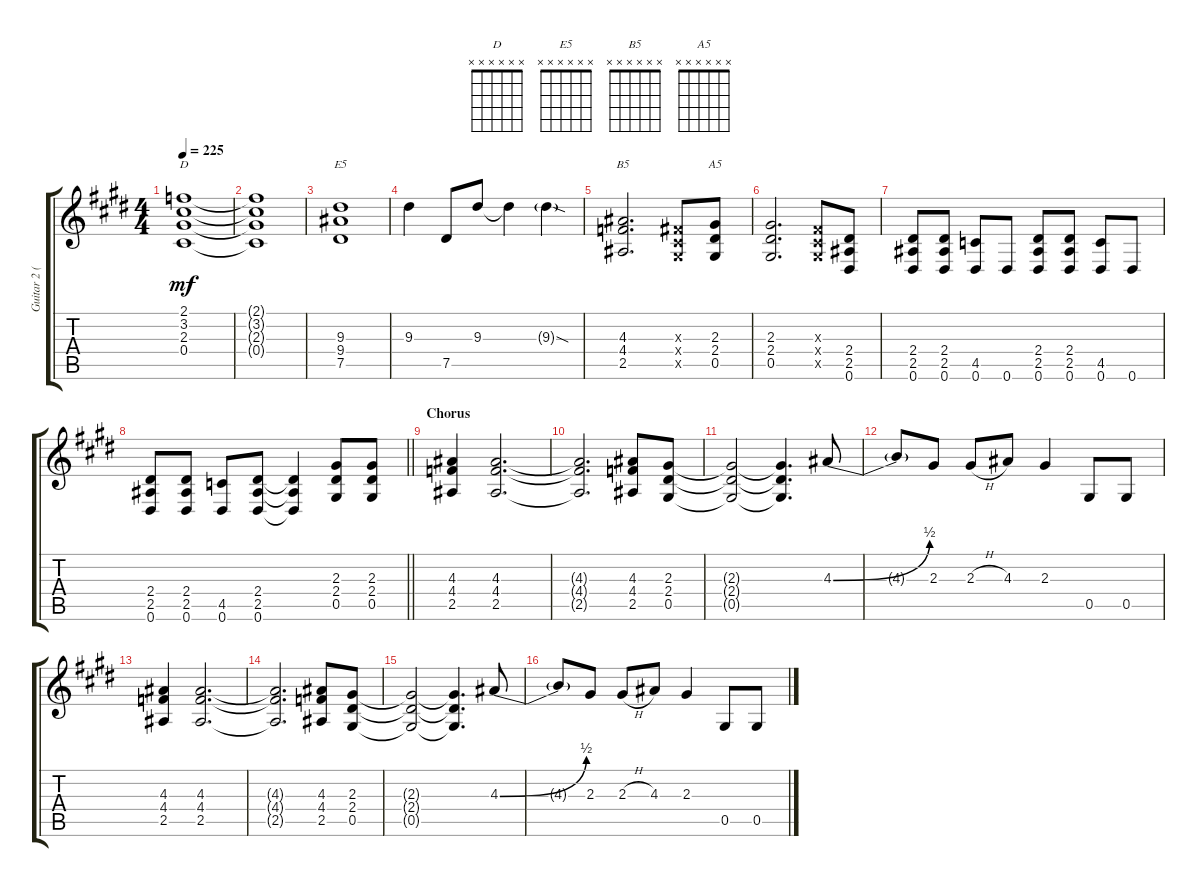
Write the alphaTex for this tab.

\track ("Guitar 2 (Izzy)" "Guitar 2 (") {instrument overdrivenguitar}
\staff {score tabs}
\tuning (Eb4 Bb3 Gb3 Db3 Ab2 Eb2) {hide}
\chord ("D" x x x x x x)
\chord ("E5" x x x x x x)
\chord ("B5" x x x x x x)
\chord ("A5" x x x x x x)
\ts (4 4)
\tempo 225
\clef g2
\ks e
(2.1 3.2 2.3 0.4).1{ch "D" dy mf} |
(2.1{t} 3.2{t} 2.3{t} 0.4{t}).1 |
(9.3 9.4 7.5).1{ch "E5"} |
9.3.4 7.5.8 9.3.8 9.3{t}.4 9.3{sod g}.4 |
(4.3 4.4 2.5).2{d ch "B5"} (0.3{x} 0.4{x} 0.5{x}).8 (2.3 2.4 0.5).8{ch "A5"} |
(2.3 2.4 0.5).2{d} (0.3{x} 0.4{x} 0.5{x}).8 (2.4 2.5 0.6).8 |
(2.4 2.5 0.6).8 (2.4 2.5 0.6).8 (4.5 0.6).8 0.6.8 (2.4 2.5 0.6).8 (2.4 2.5 0.6).8 (4.5 0.6).8 0.6.8 |
\barLineRight lightlight
(2.4 2.5 0.6).8 (2.4 2.5 0.6).8 (4.5 0.6).8 (2.4 2.5 0.6).8 (2.4{t} 2.5{t} 0.6{t}).4 (2.3 2.4 0.5).8 (2.3 2.4 0.5).8 |
\section ("" "Chorus")
(4.3 4.4 2.5).4 (4.3 4.4 2.5).2{d} |
(4.3{t} 4.4{t} 2.5{t}).2{d} (4.3 4.4 2.5).8 (2.3 2.4 0.5).8 |
(2.3{t} 2.4{t} 0.5{t}).2 (2.3{t} 2.4{t} 0.5{t}).4{d} 4.3{be (bend 0 0 60 2)}.8 |
4.3{t}.8 2.3.8 2.3{h}.8 4.3.8 2.3.4 0.5.8 0.5.8 |
(4.3 4.4 2.5).4 (4.3 4.4 2.5).2{d} |
(4.3{t} 4.4{t} 2.5{t}).2{d} (4.3 4.4 2.5).8 (2.3 2.4 0.5).8 |
(2.3{t} 2.4{t} 0.5{t}).2 (2.3{t} 2.4{t} 0.5{t}).4{d} 4.3{be (bend 0 0 60 2)}.8 |
4.3{t}.8 2.3.8 2.3{h}.8 4.3.8 2.3.4 0.5.8 0.5.8
